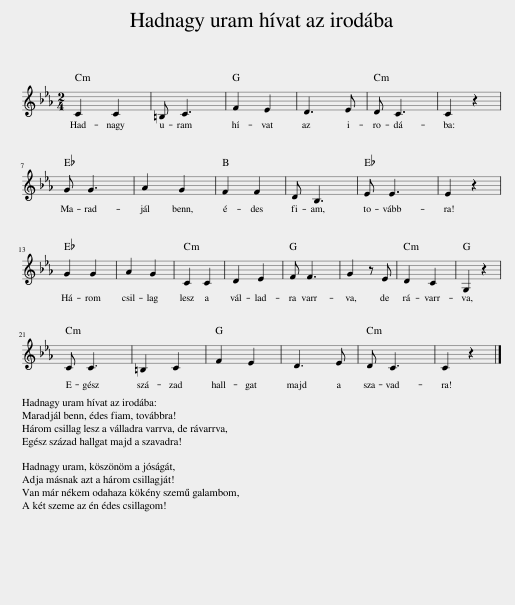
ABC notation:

X:1
L:1/8
M:2/4
I:linebreak $
K:Eb
V:1 treble
V:1
 C2 C2 | =B, C3 | F2 E2 | D3 E | D C3 | %5
 C2 z2 |$ G G3 | A2 G2 | F2 F2 | D B,3 | %10
 E E3 | E2 z2 |$ G2 G2 | A2 G2 | C2 C2 | %15
 D2 E2 | F F3 | G2 z E | D2 C2 | G,2 z2 |$ %20
 C C3 | =B,2 C2 | F2 E2 | D3 E | D C3 | %25
 C2 z2 |] %26
